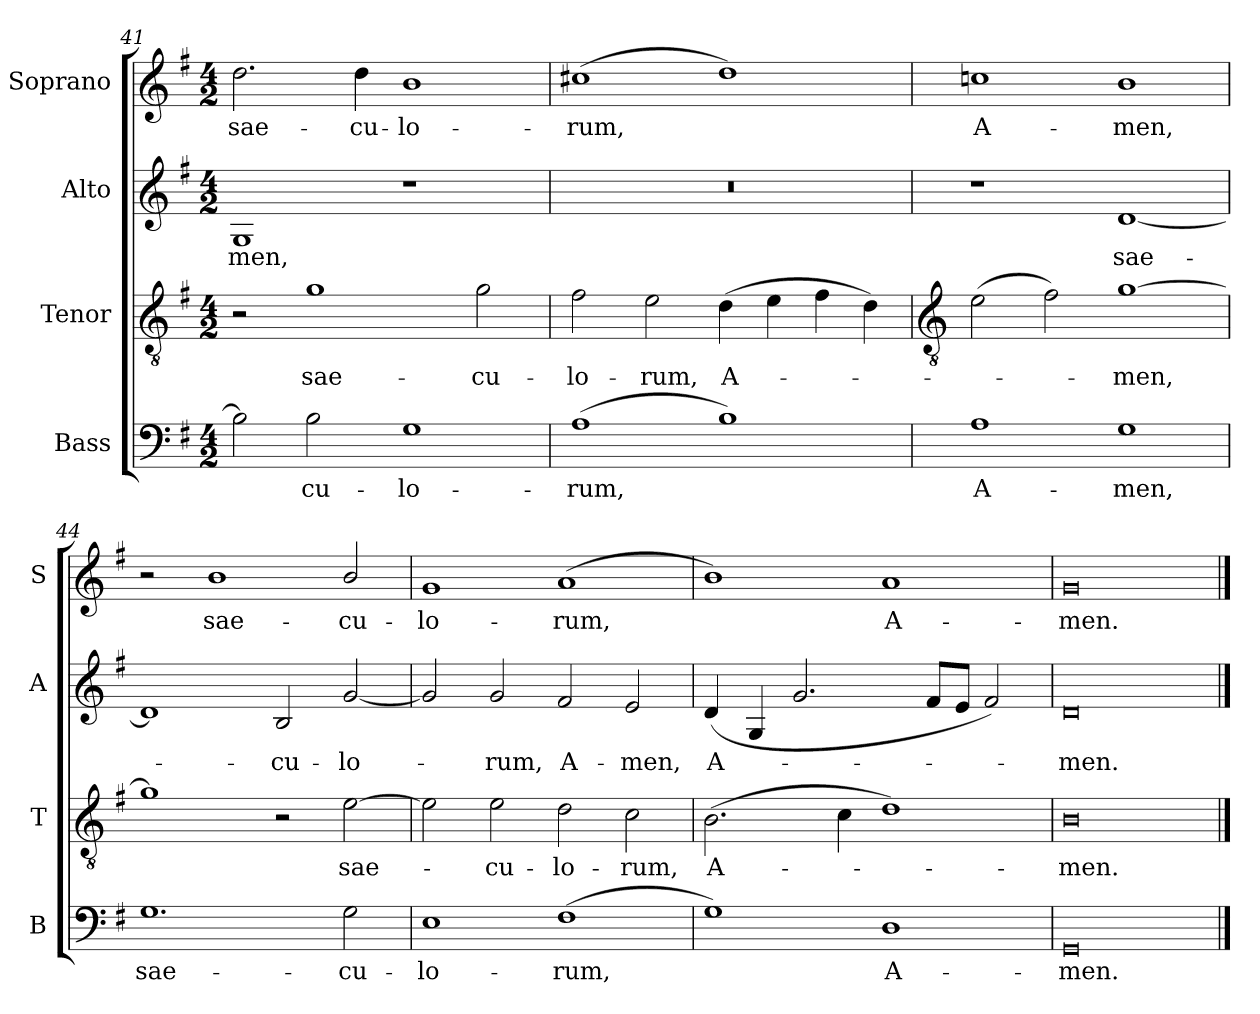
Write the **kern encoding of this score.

**kern	**text	**kern	**text	**kern	**text	**kern	**text
*part4	*part4	*part3	*part3	*part2	*part2	*part1	*part1
*staff4	*staff4	*staff3	*staff3	*staff2	*staff2	*staff1	*staff1
*I"Bass	*	*I"Tenor	*	*I"Alto	*	*I"Soprano	*
*I'B	*	*I'T	*	*I'A	*	*I'S	*
*clefF4	*	*clefGv2	*	*clefG2	*	*clefG2	*
*k[f#]	*	*k[f#]	*	*k[f#]	*	*k[f#]	*
*G:	*	*G:	*	*G:	*	*G:	*
*M4/2	*	*M4/2	*	*M4/2	*	*M4/2	*
=41	=41	=41	=41	=41	=41	=41	=41
!	!	!	!	!	!LO:LY:b	!	!LO:LY:b
2B]	.	2r	.	1G	-men,	2.dd	sae-
!	!LO:LY:b	!	!LO:LY:b	!	!	!	!
2B	cu-	1g	sae-	.	.	.	.
!	!	!	!	!	!	!	!LO:LY:b
.	.	.	.	.	.	4dd	-cu-
!	!LO:LY:b	!	!	!	!	!	!LO:LY:b
1G	-lo-	.	.	1r	.	1b	-lo-
!	!	!	!LO:LY:b	!	!	!	!
.	.	2g	-cu-	.	.	.	.
=42	=42	=42	=42	=42	=42	=42	=42
!	!LO:LY:b	!	!LO:LY:b	!	!	!	!LO:LY:b
(>1A	-rum,	2f#	-lo-	0r	.	(>1cc#X	-rum,
!	!	!	!LO:LY:b	!	!	!	!
.	.	2e	-rum,	.	.	.	.
!	!	!	!LO:LY:b	!	!	!	!
1B)	.	(>4d	A-	.	.	1dd)	.
.	.	4e	.	.	.	.	.
.	.	4f#	.	.	.	.	.
.	.	4d)	.	.	.	.	.
!!LO:LB:g=z
=43	=43	=43	=43	=43	=43	=43	=43
*	*	*clefGv2	*	*	*	*	*
!	!LO:LY:b	!	!	!	!	!	!LO:LY:b
1A	A-	(>2e	.	1r	.	1ccn	A-
.	.	2f#)	.	.	.	.	.
!	!LO:LY:b	!	!LO:LY:b	!	!LO:LY:b	!	!LO:LY:b
1G	-men,	[1g	-men,	[1d	sae-	1b	-men,
=44	=44	=44	=44	=44	=44	=44	=44
!	!LO:LY:b	!	!	!	!	!	!
1.G	sae-	1g]	.	1d]	.	2r	.
!	!	!	!	!	!	!	!LO:LY:b
.	.	.	.	.	.	1b	sae-
!	!	!	!	!	!LO:LY:b	!	!
.	.	2r	.	2B	cu-	.	.
!	!LO:LY:b	!	!LO:LY:b	!	!LO:LY:b	!	!LO:LY:b
2G	-cu-	[2e	sae-	[2g	-lo-	2b/	-cu-
=45	=45	=45	=45	=45	=45	=45	=45
!	!LO:LY:b	!	!	!	!	!	!LO:LY:b
1E	-lo-	2e]	.	2g]	.	1g	-lo-
!	!	!	!LO:LY:b	!	!LO:LY:b	!	!
.	.	2e	cu-	2g	rum,	.	.
!	!LO:LY:b	!	!LO:LY:b	!	!LO:LY:b	!	!LO:LY:b
(>1F#	-rum,	2d	-lo-	2f#	A-	(<1a	-rum,
!	!	!	!LO:LY:b	!	!LO:LY:b	!	!
.	.	2c	-rum,	2e	-men,	.	.
=46	=46	=46	=46	=46	=46	=46	=46
!	!	!	!LO:LY:b	!	!LO:LY:b	!	!
1G)	.	(>2.B	A-	(<4d	A-	1b)	.
.	.	.	.	4G	.	.	.
.	.	.	.	2.g	.	.	.
.	.	4c	.	.	.	.	.
!	!LO:LY:b	!	!	!	!	!	!LO:LY:b
1D	A-	1d)	.	.	.	1a	A-
.	.	.	.	8f#L	.	.	.
.	.	.	.	8eJ	.	.	.
.	.	.	.	2f#)	.	.	.
=47	=47	=47	=47	=47	=47	=47	=47
!	!LO:LY:b	!	!LO:LY:b	!	!LO:LY:b	!	!LO:LY:b
0GG	-men.	0B	men.	0d	men.	0g	-men.
==	==	==	==	==	==	==	==
*-	*-	*-	*-	*-	*-	*-	*-
